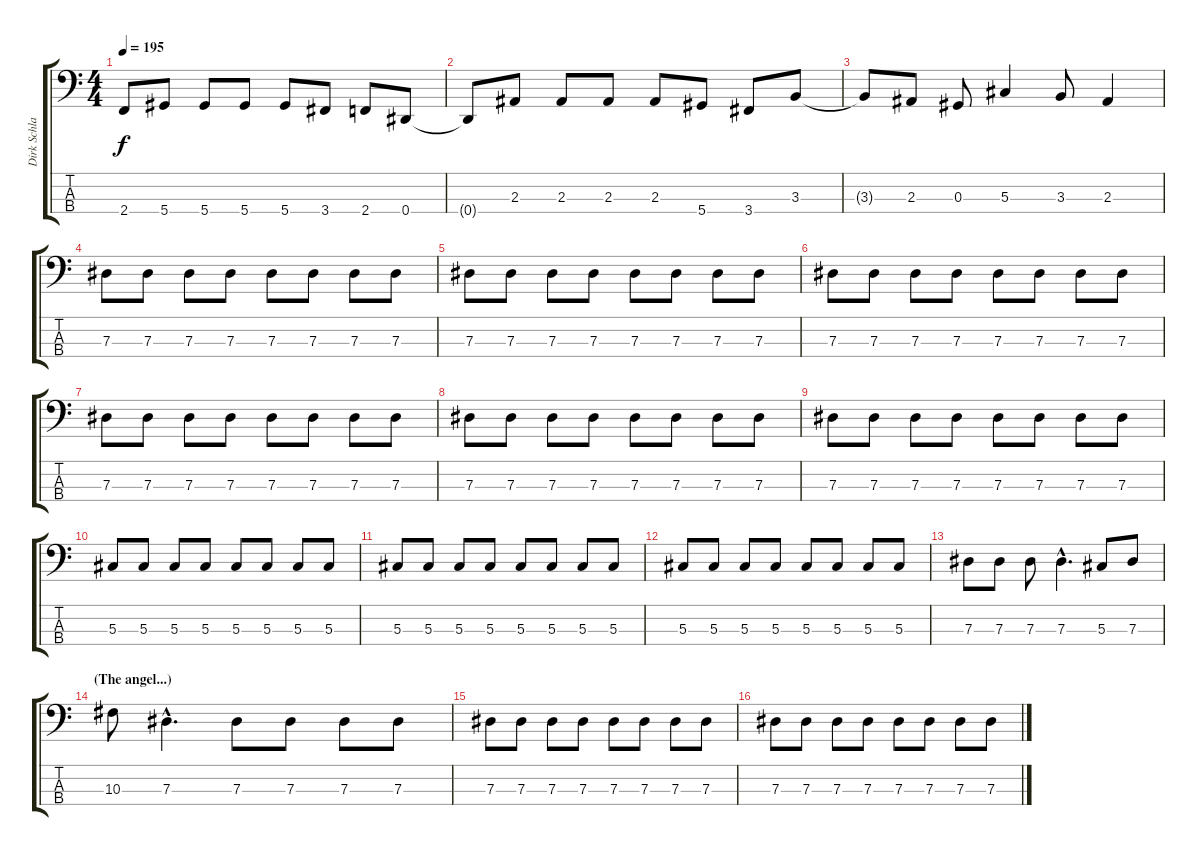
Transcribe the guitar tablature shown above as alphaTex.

\track ("Dirk Schlachter" "Dirk Schla") {instrument electricbassfinger}
\staff {score tabs}
\tuning (Gb2 Db2 Ab1 Eb1) {hide}
\ts (4 4)
\tempo 195
\clef f4
\ks c
2.4{t}.8{dy f} 5.4.8 5.4.8 5.4.8 5.4.8 3.4.8 2.4.8 0.4.8 |
0.4{t}.8 2.3.8 2.3.8 2.3.8 2.3.8 5.4.8 3.4.8 3.3.8 |
3.3{t}.8 2.3.8 0.3.8 5.3.4 3.3.8 2.3.4 |
7.3.8 7.3.8 7.3.8 7.3.8 7.3.8 7.3.8 7.3.8 7.3.8 |
7.3.8 7.3.8 7.3.8 7.3.8 7.3.8 7.3.8 7.3.8 7.3.8 |
7.3.8 7.3.8 7.3.8 7.3.8 7.3.8 7.3.8 7.3.8 7.3.8 |
7.3.8 7.3.8 7.3.8 7.3.8 7.3.8 7.3.8 7.3.8 7.3.8 |
7.3.8 7.3.8 7.3.8 7.3.8 7.3.8 7.3.8 7.3.8 7.3.8 |
7.3.8 7.3.8 7.3.8 7.3.8 7.3.8 7.3.8 7.3.8 7.3.8 |
5.3.8 5.3.8 5.3.8 5.3.8 5.3.8 5.3.8 5.3.8 5.3.8 |
5.3.8 5.3.8 5.3.8 5.3.8 5.3.8 5.3.8 5.3.8 5.3.8 |
5.3.8 5.3.8 5.3.8 5.3.8 5.3.8 5.3.8 5.3.8 5.3.8 |
7.3.8 7.3.8 7.3.8 7.3{hac}.4{d} 5.3.8 7.3.8 |
\section ("" "(The angel...)")
10.3.8 7.3{hac}.4{d} 7.3.8 7.3.8 7.3.8 7.3.8 |
7.3.8 7.3.8 7.3.8 7.3.8 7.3.8 7.3.8 7.3.8 7.3.8 |
7.3.8 7.3.8 7.3.8 7.3.8 7.3.8 7.3.8 7.3.8 7.3.8
